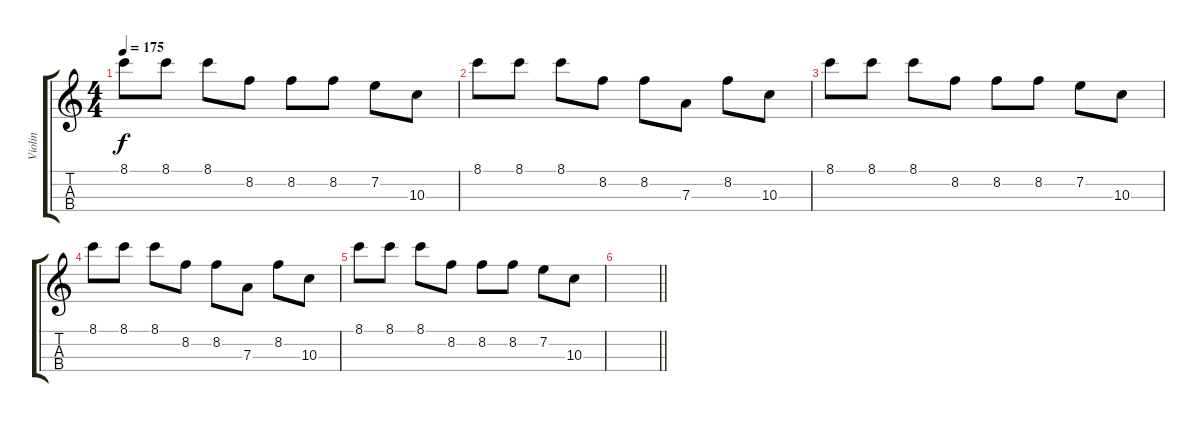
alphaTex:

\track ("Violin" "Violin") {instrument violin}
\staff {score tabs}
\tuning (E5 A4 D4 G3) {hide}
\ts (4 4)
\tempo 175
\clef g2
\ks c
8.1.8{dy f} 8.1.8 8.1.8 8.2.8 8.2.8 8.2.8 7.2.8 10.3.8 |
8.1.8 8.1.8 8.1.8 8.2.8 8.2.8 7.3.8 8.2.8 10.3.8 |
8.1.8 8.1.8 8.1.8 8.2.8 8.2.8 8.2.8 7.2.8 10.3.8 |
8.1.8 8.1.8 8.1.8 8.2.8 8.2.8 7.3.8 8.2.8 10.3.8 |
8.1.8 8.1.8 8.1.8 8.2.8 8.2.8 8.2.8 7.2.8 10.3.8 |
\barLineRight lightlight
